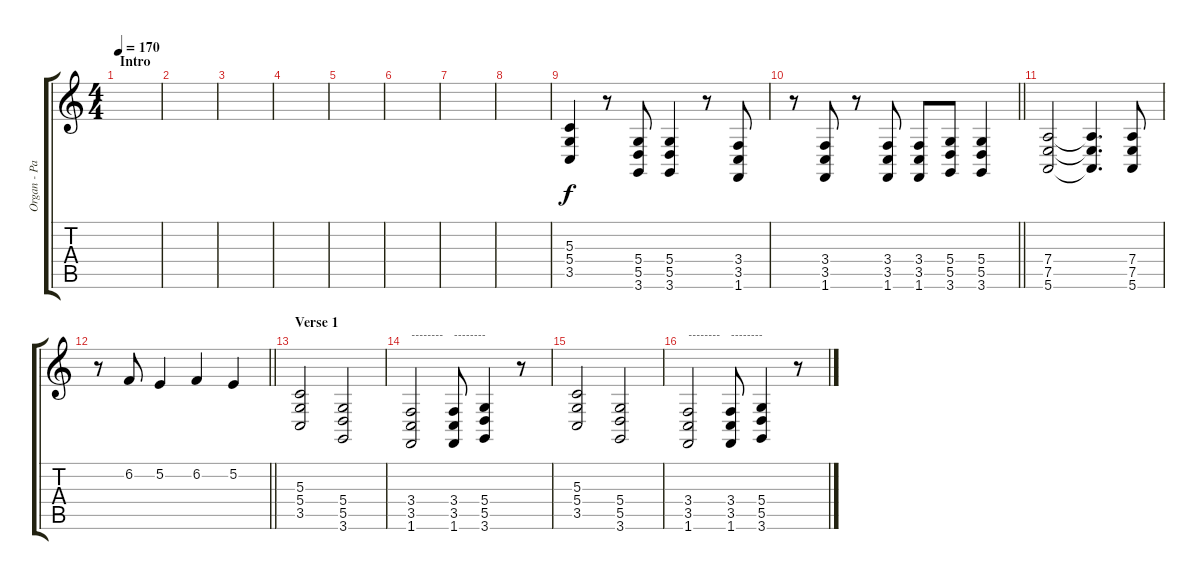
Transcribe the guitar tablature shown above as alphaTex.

\track ("Organ - Pauline" "Organ - Pa") {instrument lead1square}
\staff {score tabs}
\tuning (E4 B3 G3 D3 A2 E2) {hide}
\ts (4 4)
\section ("" "Intro")
\tempo 170
\clef g2
\ks c
|
|
|
|
|
|
|
|
(5.3 5.4 3.5).4 r.8 (5.4 5.5 3.6).8 (5.4 5.5 3.6).4 r.8 (3.4 3.5 1.6).8 |
\barLineRight lightlight
r.8 (3.4 3.5 1.6).8 r.8 (3.4 3.5 1.6).8 (3.4 3.5 1.6).8 (5.4 5.5 3.6).8 (5.4 5.5 3.6).4 |
(7.4 7.5 5.6).2 (7.4{t} 7.5{t} 5.6{t}).4{d} (7.4 7.5 5.6).8 |
\barLineRight lightlight
r.8 6.2.8 5.2.4 6.2.4 5.2.4 |
\section ("" "Verse 1")
(5.3 5.4 3.5).2 (5.4 5.5 3.6).2 |
(3.4 3.5 1.6).2{txt "--------"} (3.4 3.5 1.6).8{txt "--------"} (5.4 5.5 3.6).4 r.8 |
(5.3 5.4 3.5).2 (5.4 5.5 3.6).2 |
(3.4 3.5 1.6).2{txt "--------"} (3.4 3.5 1.6).8{txt "--------"} (5.4 5.5 3.6).4 r.8
